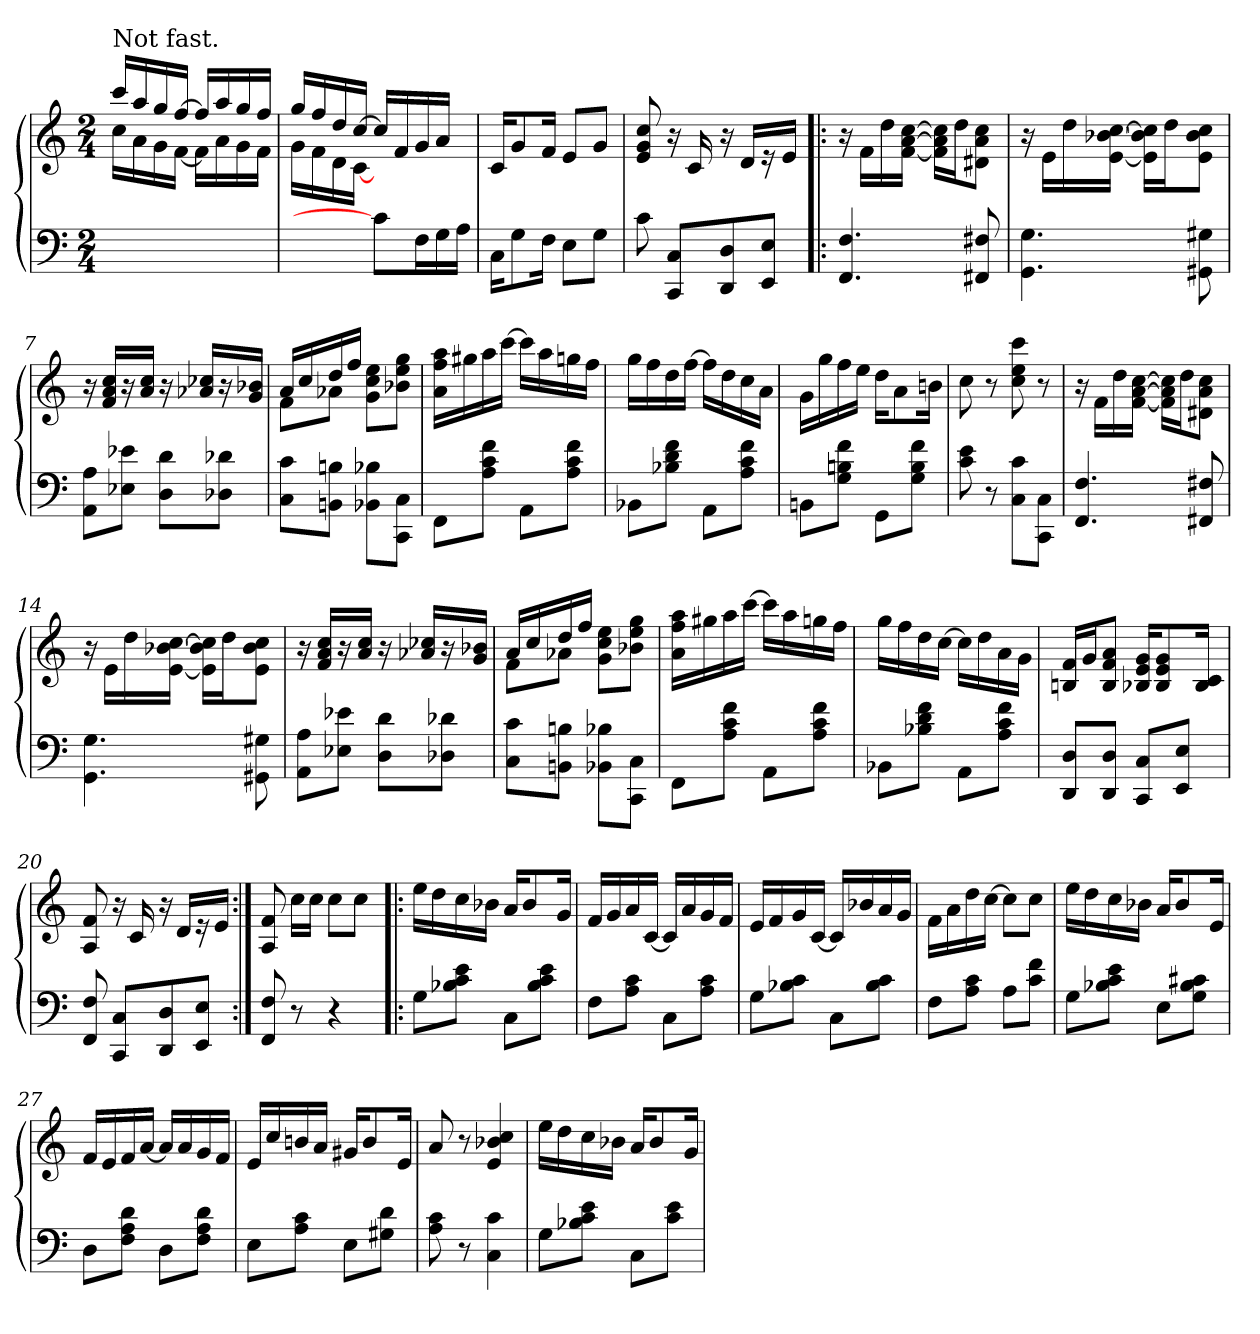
**kern	**kern
*part1	*part1
*staff2	*staff1
*clefF4	*clefG2
*M2/4	*M2/4
=1	=1
*	*^
!	!LO:TX:a:t=Not fast.	!
2ryy	16ccc/LL	16cc\LL
.	16aa/	16a\
.	16gg/	16g\
.	[16ff/JJ	[16f\JJ
.	16ff/LL]	16f\LL]
.	16aa/	16a\
.	16gg/	16g\
.	16ff/JJ	16f\JJ
=2	=2	=2
4ryy	16gg/LL	16g\LL
.	16ff/	16f\
.	16dd/	16d\
.	[16cc/JJ	[16c\JJ
8c/L]	16cc/LL]	4ryy
.	16f/	.
16F\L	16g/	.
16G\	16a/JJ	.
16A\JJ	16ryy	16ryy
*	*v	*v
=3	=3
16C\KL	16c/KL
8G\	8g/
16F\Jk	16f/Jk
8E\L	8e/L
8G\J	8g/J
=4	=4
8c\	8e/ 8g/ 8cc/
8CC/ 8C/L	16r
.	16c/
8DD/ 8D/	16r
.	16d/LL
8EE/ 8E/J	16r
.	16e/JJ
=5!|:	=5!|:
4.FF/ 4.F/	16r
.	16f\LL
.	16dd\
.	[16f\ [16a\ [16cc\JJ
.	16f]\ 16a]\ 16cc]\LL
.	16dd\J
8FF#X/ 8F#X/	8d#X\ 8a\ 8cc\J
=6	=6
4.GG\ 4.G\	16r
.	16e\LL
.	16dd\
.	[16e\ [16b-\ [16cc\JJ
.	16e]\ 16b-]\ 16cc]\LL
.	16dd\J
8GG#X\ 8G#X\	8e\ 8b-\ 8cc\J
=7	=7
8AA\ 8A\L	16r
.	16f/ 16a/ 16cc/LL
8E-X\ 8e-X\J	16r
.	16a/ 16cc/JJ
8D\ 8d\L	16r
.	16a-X/ 16cc-X/LL
8D-X\ 8d-X\J	16r
.	16g/ 16b-/JJ
=8	=8
*	*^
8C\ 8c\L	16a/LL	8f\L
.	16cc/	.
8BBn\ 8Bn\J	16dd/	8a-X\J
.	16ff/JJ	.
8BB-X\ 8B-X\L	4ryy	8g\ 8cc\ 8ee\L
8CC\ 8C\J	.	8b-\ 8ee\ 8gg\J
*	*v	*v
!!LO:LB:g=z
=9	=9
8FF\L	16a\ 16ff\ 16aa\LL
.	16gg#X\
8A\ 8c\ 8f\J	16aa\
.	[16ccc\JJ
8AA\L	16ccc\LL]
.	16aa\
8A\ 8c\ 8f\J	16ggn\
.	16ff\JJ
=10	=10
8BB-\L	16gg\LL
.	16ff\
8B-\ 8d\ 8f\J	16dd\
.	[16ff\JJ
8AA\L	16ff\LL]
.	16dd\
8A\ 8c\ 8f\J	16cc\
.	16a\JJ
=11	=11
8BBn\L	16g\LL
.	16gg\
8G\ 8Bn\ 8f\J	16ff\
.	16ee\JJ
8GG\L	16dd\KL
.	8a\
8G\ 8B\ 8f\J	.
.	16bn\Jk
=12	=12
8c\ 8e\	8cc\
8r	8r
8C\ 8c\L	8cc\ 8ee\ 8ccc\
8CC\ 8C\J	8r
!!LO:LB:g=z
=13	=13
4.FF/ 4.F/	16r
.	16f\LL
.	16dd\
.	[16f\ [16a\ [16cc\JJ
.	16f]\ 16a]\ 16cc]\LL
.	16dd\J
8FF#X/ 8F#X/	8d#X\ 8a\ 8cc\J
=14	=14
4.GG\ 4.G\	16r
.	16e\LL
.	16dd\
.	[16e\ [16b-\ [16cc\JJ
.	16e]\ 16b-]\ 16cc]\LL
.	16dd\J
8GG#X\ 8G#X\	8e\ 8b-\ 8cc\J
=15	=15
8AA\ 8A\L	16r
.	16f/ 16a/ 16cc/LL
8E-X\ 8e-X\J	16r
.	16a/ 16cc/JJ
8D\ 8d\L	16r
.	16a-X/ 16cc-X/LL
8D-X\ 8d-X\J	16r
.	16g/ 16b-/JJ
=16	=16
*	*^
8C\ 8c\L	16a/LL	8f\L
.	16cc/	.
8BBn\ 8Bn\J	16dd/	8a-X\J
.	16ff/JJ	.
8BB-X\ 8B-X\L	4ryy	8g\ 8cc\ 8ee\L
8CC\ 8C\J	.	8b-\ 8ee\ 8gg\J
*	*v	*v
!!LO:LB:g=z
=17	=17
8FF\L	16a\ 16ff\ 16aa\LL
.	16gg#X\
8A\ 8c\ 8f\J	16aa\
.	[16ccc\JJ
8AA\L	16ccc\LL]
.	16aa\
8A\ 8c\ 8f\J	16ggn\
.	16ff\JJ
=18	=18
8BB-\L	16gg\LL
.	16ff\
8B-\ 8d\ 8f\J	16dd\
.	[16cc\JJ
8AA\L	16cc\LL]
.	16dd\
8A\ 8c\ 8f\J	16a\
.	16g\JJ
=19	=19
8DD/ 8D/L	16Bn/ 16f/LL
.	16g/J
8DD/ 8D/J	8B/ 8f/ 8a/J
8CC/ 8C/L	16B-X/ 16e/ 16g/KL
.	8B-/ 8e/ 8g/
8EE/ 8E/J	.
.	16B-/ 16c/Jk
=20	=20
8FF/ 8F/	8A/ 8f/
8CC/ 8C/L	16r
.	16c/
8DD/ 8D/	16r
.	16d/LL
8EE/ 8E/J	16r
.	16e/JJ
=21:|!	=21:|!
8FF/ 8F/	8A/ 8f/
8r	16cc\LL
.	16cc\JJ
4r	8cc\L
.	8cc\J
=22!|:	=22!|:
8G\L	16ee\LL
.	16dd\
8B-\ 8c\ 8e\J	16cc\
.	16b-\JJ
8C\L	16a/KL
.	8b-/
8B-\ 8c\ 8e\J	.
.	16g/Jk
=23	=23
8F\L	16f/LL
.	16g/
8A\ 8c\J	16a/
.	[16c/JJ
8C\L	16c/LL]
.	16a/
8A\ 8c\J	16g/
.	16f/JJ
=24	=24
8G\L	16e/LL
.	16f/
8B-\ 8c\J	16g/
.	[16c/JJ
8C\L	16c/LL]
.	16b-/
8B-\ 8c\J	16a/
.	16g/JJ
=25	=25
8F\L	16f\LL
.	16a\
8A\ 8c\J	16dd\
.	[16cc\JJ
8A\L	8cc\L]
8c\ 8f\J	8cc\J
=26	=26
8G\L	16ee\LL
.	16dd\
8B-\ 8c\ 8e\J	16cc\
.	16b-\JJ
8E\L	16a/KL
.	8b-/
8G\ 8B-\ 8c#X\J	.
.	16e/Jk
!!LO:LB:g=z
=27	=27
8D\L	16f/LL
.	16e/
8F\ 8A\ 8d\J	16f/
.	[16a/JJ
8D\L	16a/LL]
.	16a/
8F\ 8A\ 8d\J	16g/
.	16f/JJ
=28	=28
8E\L	16e/LL
.	16cc/
8A\ 8c\J	16bn/
.	16a/JJ
8E\L	16g#X/KL
.	8b/
8G#X\ 8d\J	.
.	16e/Jk
=29	=29
8A\ 8c\	8a/
8r	8r
4C\ 4c\	4e/ 4b-/ 4cc/
=30	=30
8G\L	16ee\LL
.	16dd\
8B-\ 8c\ 8e\J	16cc\
.	16b-\JJ
8C\L	16a/KL
.	8b-/
8c\ 8e\J	.
.	16g/Jk
=	=
*-	*-
